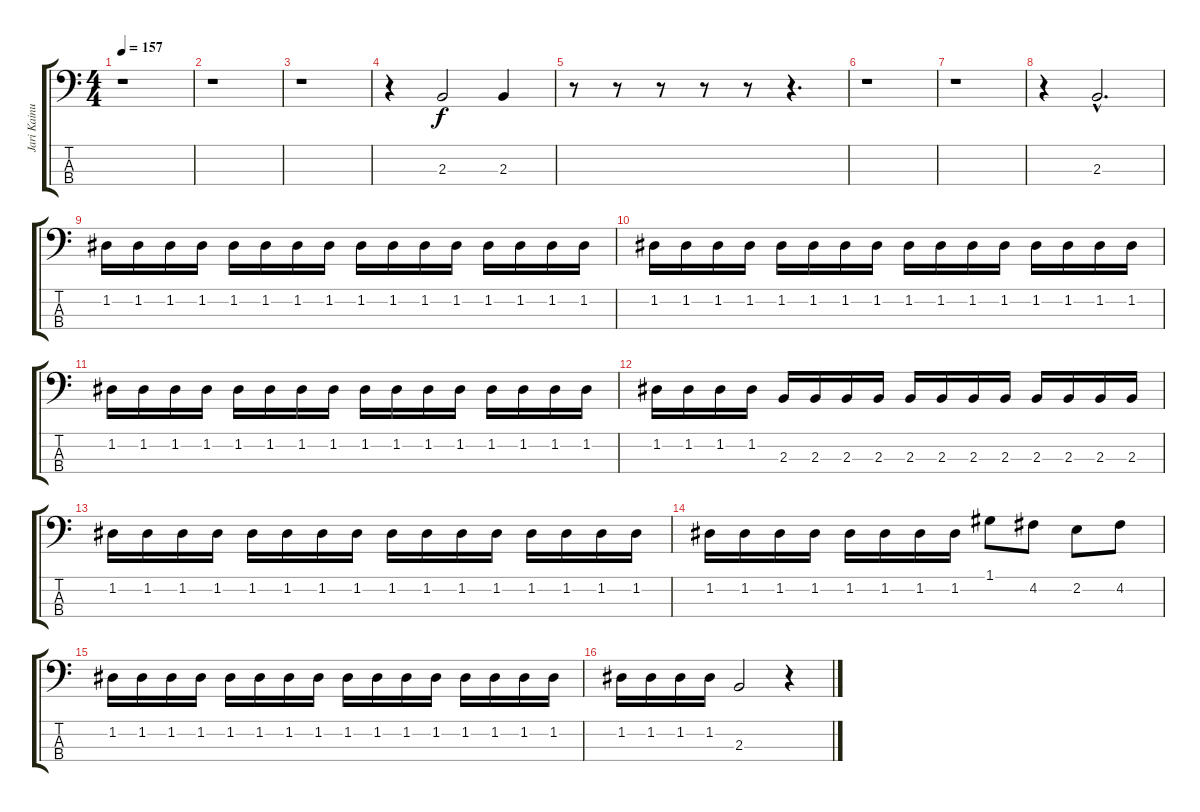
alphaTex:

\track ("Jari Kainulainen" "Jari Kainu") {instrument electricbassfinger}
\staff {score tabs}
\tuning (G2 D2 A1 E1) {hide}
\ts (4 4)
\tempo 157
\clef f4
\ks c
r.1{dy f instrument electricbassfinger} |
r.1 |
r.1 |
r.4 2.3.2 2.3.4 |
r.8 r.8 r.8 r.8 r.8 r.4{d} |
r.1 |
r.1 |
r.4 2.3{hac}.2{d} |
1.2.16 1.2.16 1.2.16 1.2.16 1.2.16 1.2.16 1.2.16 1.2.16 1.2.16 1.2.16 1.2.16 1.2.16 1.2.16 1.2.16 1.2.16 1.2.16 |
1.2.16 1.2.16 1.2.16 1.2.16 1.2.16 1.2.16 1.2.16 1.2.16 1.2.16 1.2.16 1.2.16 1.2.16 1.2.16 1.2.16 1.2.16 1.2.16 |
1.2.16 1.2.16 1.2.16 1.2.16 1.2.16 1.2.16 1.2.16 1.2.16 1.2.16 1.2.16 1.2.16 1.2.16 1.2.16 1.2.16 1.2.16 1.2.16 |
1.2.16 1.2.16 1.2.16 1.2.16 2.3.16 2.3.16 2.3.16 2.3.16 2.3.16 2.3.16 2.3.16 2.3.16 2.3.16 2.3.16 2.3.16 2.3.16 |
1.2.16 1.2.16 1.2.16 1.2.16 1.2.16 1.2.16 1.2.16 1.2.16 1.2.16 1.2.16 1.2.16 1.2.16 1.2.16 1.2.16 1.2.16 1.2.16 |
1.2.16 1.2.16 1.2.16 1.2.16 1.2.16 1.2.16 1.2.16 1.2.16 1.1.8 4.2.8 2.2.8 4.2.8 |
1.2.16 1.2.16 1.2.16 1.2.16 1.2.16 1.2.16 1.2.16 1.2.16 1.2.16 1.2.16 1.2.16 1.2.16 1.2.16 1.2.16 1.2.16 1.2.16 |
1.2.16 1.2.16 1.2.16 1.2.16 2.3.2 r.4
